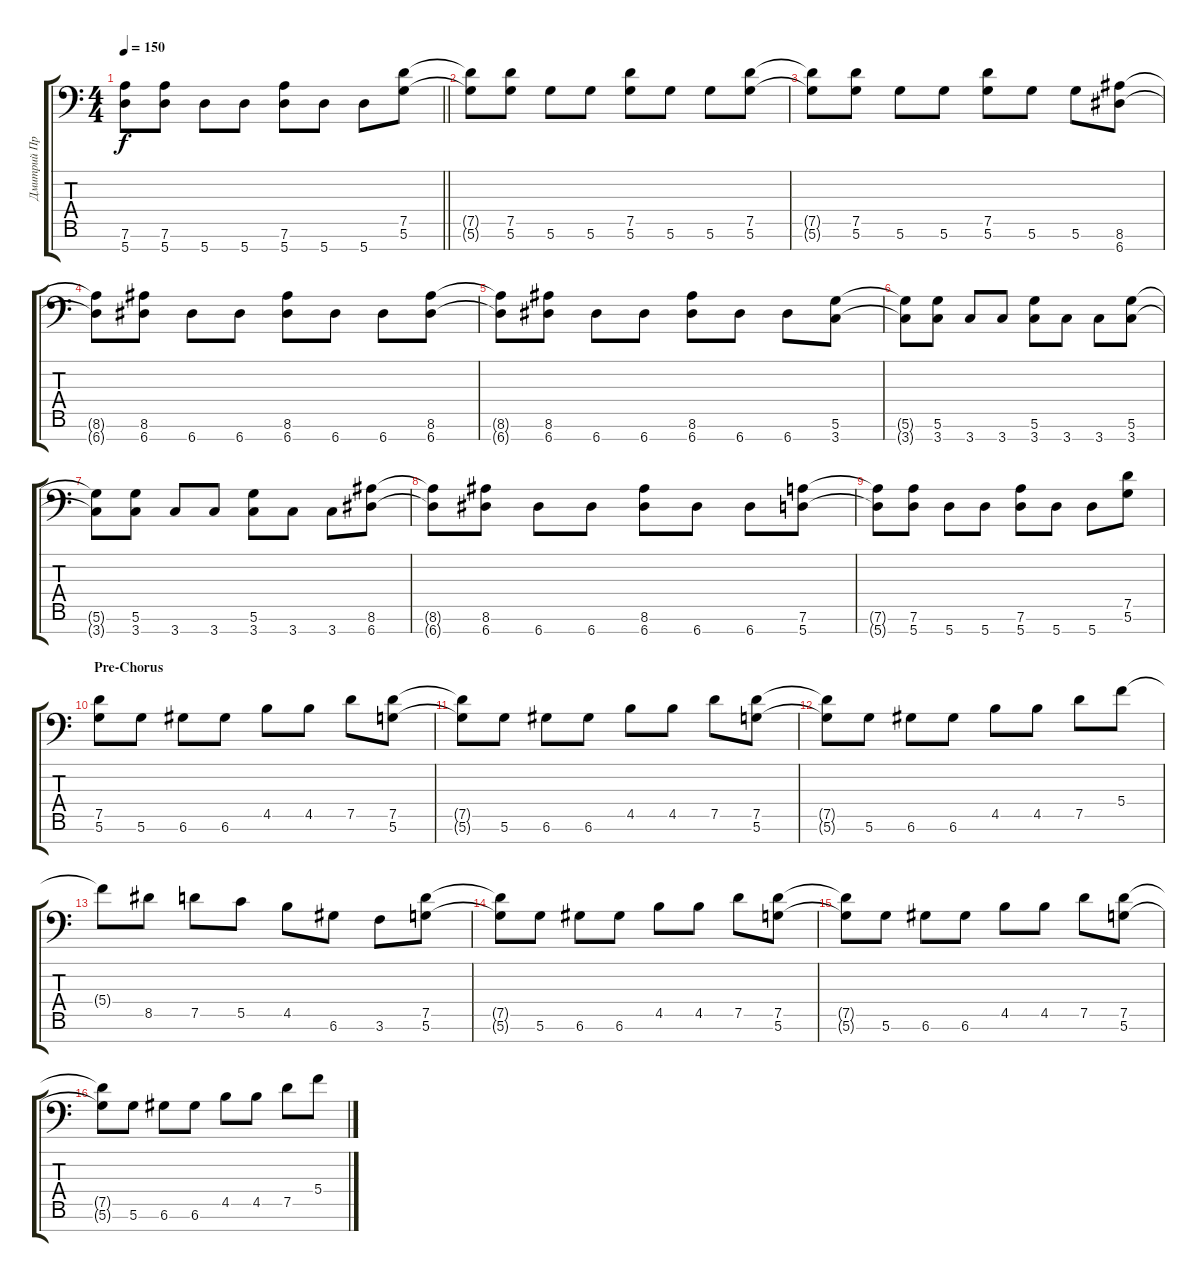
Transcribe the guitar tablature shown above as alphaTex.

\track ("Дмитрий Процко" "Дмитрий Пр") {instrument distortionguitar}
\staff {score tabs}
\tuning (D4 A3 F3 C3 G2 D2 A1) {hide}
\ts (4 4)
\tempo 150
\clef f4
\barLineRight lightlight
\ks c
(7.6{t} 5.7{t}).8{dy f} (7.6 5.7).8 5.7.8 5.7.8 (7.6 5.7).8 5.7.8 5.7.8 (7.5 5.6).8 |
(7.5{t} 5.6{t}).8 (7.5 5.6).8 5.6.8 5.6.8 (7.5 5.6).8 5.6.8 5.6.8 (7.5 5.6).8 |
(7.5{t} 5.6{t}).8 (7.5 5.6).8 5.6.8 5.6.8 (7.5 5.6).8 5.6.8 5.6.8 (8.6 6.7).8 |
(8.6{t} 6.7{t}).8 (8.6 6.7).8 6.7.8 6.7.8 (8.6 6.7).8 6.7.8 6.7.8 (8.6 6.7).8 |
(8.6{t} 6.7{t}).8 (8.6 6.7).8 6.7.8 6.7.8 (8.6 6.7).8 6.7.8 6.7.8 (5.6 3.7).8 |
(5.6{t} 3.7{t}).8 (5.6 3.7).8 3.7.8 3.7.8 (5.6 3.7).8 3.7.8 3.7.8 (5.6 3.7).8 |
(5.6{t} 3.7{t}).8 (5.6 3.7).8 3.7.8 3.7.8 (5.6 3.7).8 3.7.8 3.7.8 (8.6 6.7).8 |
(8.6{t} 6.7{t}).8 (8.6 6.7).8 6.7.8 6.7.8 (8.6 6.7).8 6.7.8 6.7.8 (7.6 5.7).8 |
(7.6{t} 5.7{t}).8 (7.6 5.7).8 5.7.8 5.7.8 (7.6 5.7).8 5.7.8 5.7.8 (7.5 5.6).8 |
\section ("" "Pre-Chorus")
(7.5 5.6).8 5.6.8 6.6.8 6.6.8 4.5.8 4.5.8 7.5.8 (7.5 5.6).8 |
(7.5{t} 5.6{t}).8 5.6.8 6.6.8 6.6.8 4.5.8 4.5.8 7.5.8 (7.5 5.6).8 |
(7.5{t} 5.6{t}).8 5.6.8 6.6.8 6.6.8 4.5.8 4.5.8 7.5.8 5.4.8 |
5.4{t}.8 8.5.8 7.5.8 5.5.8 4.5.8 6.6.8 3.6.8 (7.5 5.6).8 |
(7.5{t} 5.6{t}).8 5.6.8 6.6.8 6.6.8 4.5.8 4.5.8 7.5.8 (7.5 5.6).8 |
(7.5{t} 5.6{t}).8 5.6.8 6.6.8 6.6.8 4.5.8 4.5.8 7.5.8 (7.5 5.6).8 |
(7.5{t} 5.6{t}).8 5.6.8 6.6.8 6.6.8 4.5.8 4.5.8 7.5.8 5.4.8
